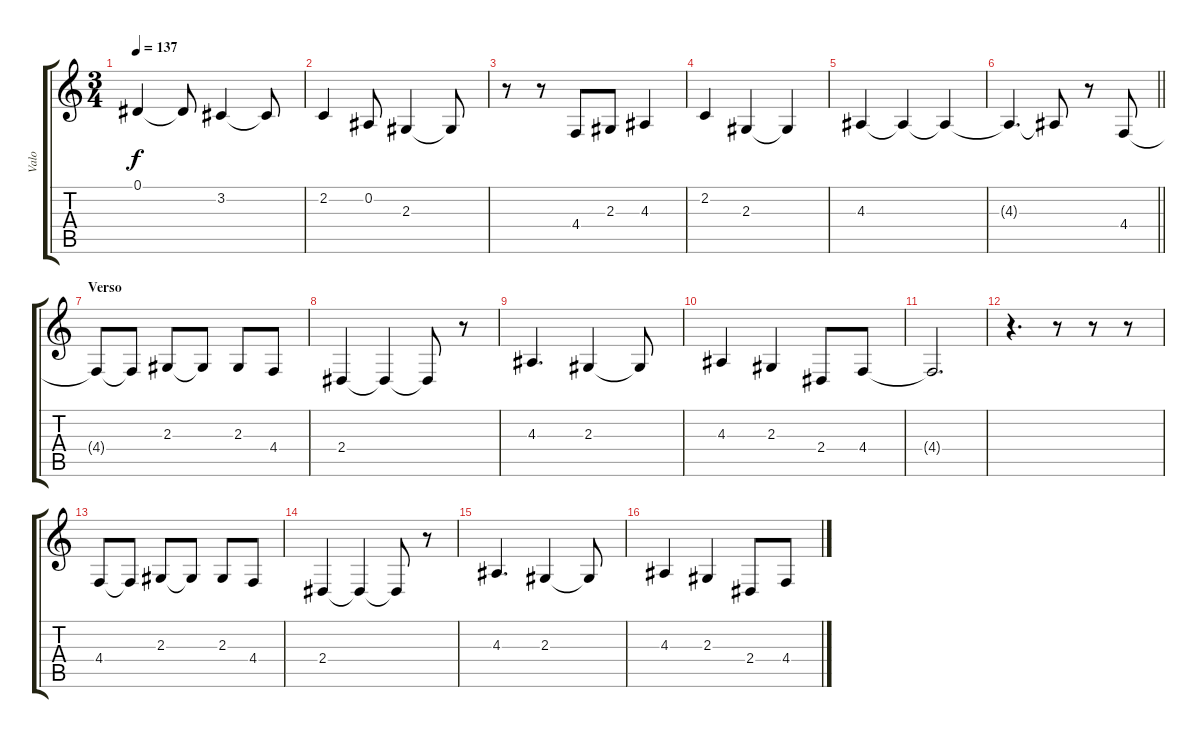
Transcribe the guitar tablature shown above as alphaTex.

\track ("Valo" "Valo") {instrument lead6voice}
\staff {score tabs}
\tuning (Eb4 Bb3 Gb3 Db3 Ab2 Eb2) {hide}
\ts (3 4)
\tempo 137
\clef g2
\ks c
0.1.4{dy f} 0.1{t}.8 3.2.4 3.2{t}.8 |
2.2.4 0.2.8 2.3.4 2.3{t}.8 |
r.8 r.8 4.4.8 2.3.8 4.3.4 |
2.2.4 2.3.4 2.3{t}.4 |
4.3.4 4.3{t}.4 4.3{t}.4 |
\barLineRight lightlight
4.3{t}.4{d} 4.3{t}.8 r.8 4.4.8 |
\section ("" "Verso")
4.4{t}.8 4.4{t}.8 2.3.8 2.3{t}.8 2.3.8 4.4.8 |
2.4.4 2.4{t}.4 2.4{t}.8 r.8 |
4.3.4{d} 2.3.4 2.3{t}.8 |
4.3.4 2.3.4 2.4.8 4.4.8 |
4.4{t}.2{d} |
r.4{d} r.8 r.8 r.8 |
4.4.8 4.4{t}.8 2.3.8 2.3{t}.8 2.3.8 4.4.8 |
2.4.4 2.4{t}.4 2.4{t}.8 r.8 |
4.3.4{d} 2.3.4 2.3{t}.8 |
4.3.4 2.3.4 2.4.8 4.4.8
